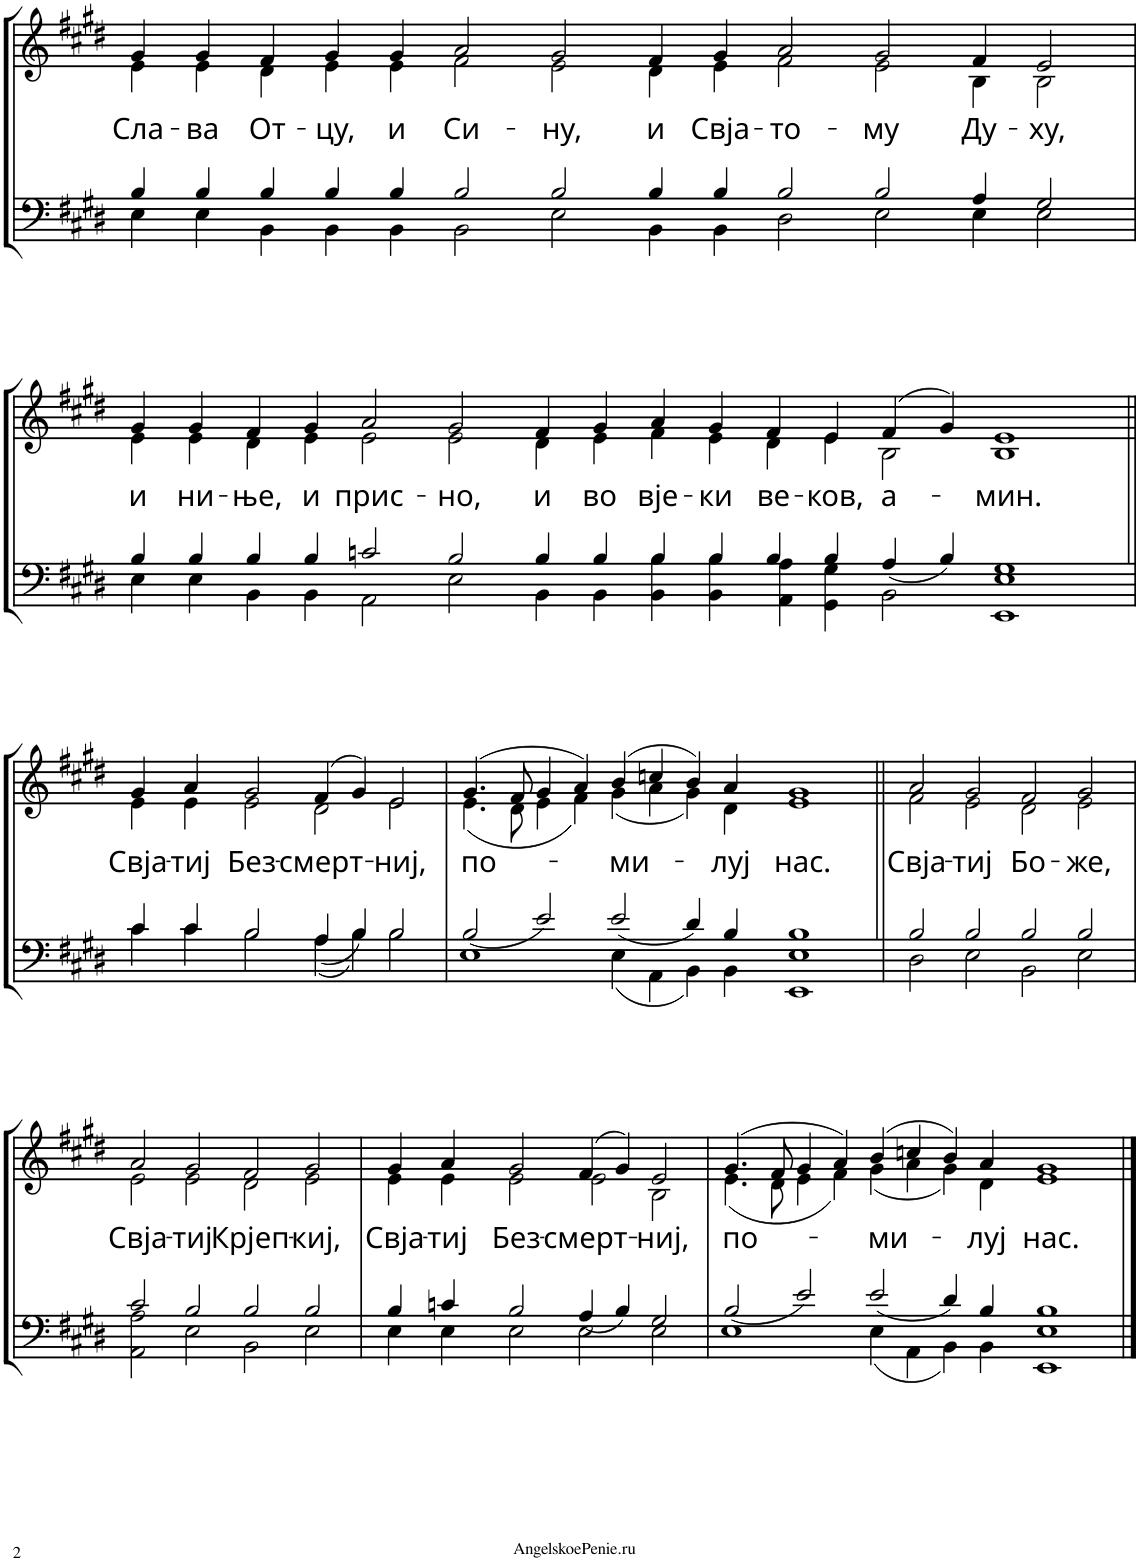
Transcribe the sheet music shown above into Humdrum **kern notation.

**kern	**kern	**text
*part1	*part1	*part1
*staff2	*staff1	*staff1
*I"Piano	*	*
*I'Pno.	*	*
!!LO:PB:g=z
*clefF4	*clefG2	*
*k[f#c#g#d#]	*k[f#c#g#d#]	*
*M4/2	*M4/2	*
=9	=9	=9
*^	*^	*
*	*^	*	*	*
!	!	!	!	!	!LO:LY:b
0ryy	4B/	4E\	4g#/	4e\	Сла-
!	!	!	!	!	!LO:LY:b
.	4B/	4E\	4g#/	4e\	-ва
!	!	!	!	!	!LO:LY:b
.	4B/	4BB\	4f#/	4d#\	От-
!	!	!	!	!	!LO:LY:b
.	4B/	4BB\	4g#/	4e\	-цу,
!	!	!	!	!	!LO:LY:b
.	4B/	4BB\	4g#/	4e\	и
!	!	!	!	!	!LO:LY:b
.	2B/	2BB\	2a/	2f#\	Си-
!	!	!	!	!	!LO:LY:b
.	[4B/	[4E\	[4g#/	[4e\	-ну,
1ryy	4ryy	4ryy	4ryy	4ryy	.
!	!	!	!	!	!LO:LY:b
.	4B/	4BB\	4f#/	4d#\	и
!	!	!	!	!	!LO:LY:b
.	4B/	4BB\	4g#/	4e\	Свjа-
!	!	!	!	!	!LO:LY:b
.	2B/	2D#\	2a/	2f#\	-то-
1.ryy	.	.	.	.	.
!	!	!	!	!	!LO:LY:b
.	2B/	2E\	2g#/	2e\	-му
!	!	!	!	!	!LO:LY:b
.	4A/	4E\	4f#/	4B\	Ду-
!	!	!	!	!	!LO:LY:b
.	2G#/	2E\	2e/	2B\	-ху,
!!LO:LB:g=z	!!
=10	=10	=10	=10	=10	=10
!	!	!	!	!	!LO:LY:b
0ryy	4B/	4E\	4g#/	4e\	и
.	4B/]	4E\]	4g#/]	4e\]	.
!	!	!	!	!	!LO:LY:b
.	4B/	4E\	4g#/	4e\	ни-
!	!	!	!	!	!LO:LY:b
.	4B/	4BB\	4f#/	4d#\	-ње,
!	!	!	!	!	!LO:LY:b
.	4B/	4BB\	4g#/	4e\	и
!	!	!	!	!	!LO:LY:b
.	2cn/	2AA\	2a/	2e\	прис-
!	!	!	!	!	!LO:LY:b
.	2B/	2E\	2g#/	2e\	-но,
1ryy	.	.	.	.	.
!	!	!	!	!	!LO:LY:b
.	4B/	4BB\	4f#/	4d#\	и
!	!	!	!	!	!LO:LY:b
.	4B/	4BB\	4g#/	4e\	во
!	!	!	!	!	!LO:LY:b
.	4B/	4BB\ 4B\	4a/	4f#\	вjе-
!	!	!	!	!	!LO:LY:b
1ryy	4B/	4BB\ 4B\	4g#/	4e\	-ки
!	!	!	!	!	!LO:LY:b
.	4B/	4AA\ 4A\	4f#/	4d#\	ве-
!	!	!	!	!	!LO:LY:b
.	4B/	4GG#\ 4G#\	4e/	4e\	-ков,
!	!	!	!	!	!LO:LY:b
.	4A/	2BB\	(4f#/	2B\	а-
1ryy	4B/	.	4g#/)	.	.
!	!	!	!	!	!LO:LY:b
.	1G#	1EE 1E	1e	1B	-мин.
4ryy	.	.	.	.	.
!!LO:LB:g=z	!!
=11||	=11||	=11||	=11||	=11||	=11||
!	!	!	!	!	!LO:LY:b
0ryy	4c#/	4c#\	4g#/	4e\	Свjа-
!	!	!	!	!	!LO:LY:b
.	4c#/	4c#\	4a/	4e\	-тиj
!	!	!	!	!	!LO:LY:b
.	2B/	2B\	2g#/	2e\	Без-
!	!	!	!	!	!LO:LY:b
.	4A/	4A\	(4f#/	2d#\	-смерт-
.	4B/	4B\	4g#/)	.	.
!	!	!	!	!	!LO:LY:b
.	2B/	2B\	2e/	2e\	-ниj,
=12	=12	=12	=12	=12	=12
!	!	!	!	!	!LO:LY:b
0ryy	2B/	1E	(4.g#/	(4.e\	по-
.	.	.	8f#/	8d#\	.
.	2e/	.	4g#/	4e\	.
.	.	.	4a/)	4f#\)	.
!	!	!	!	!	!LO:LY:b
.	2e/	4E\	(4b/	(4g#\	-ми-
.	.	4AA\	4ccn/	4a\	.
.	4d#/	4BB\	4b/)	4g#\)	.
!	!	!	!	!	!LO:LY:b
.	4B/	4BB\	4a/	4d#\	-луj
!	!	!	!	!	!LO:LY:b
1ryy	1B	1EE 1E	1g#	1e	нас.
=13||	=13||	=13||	=13||	=13||	=13||
!	!	!	!	!	!LO:LY:b
0ryy	2B/	2D#\	2a/	2f#\	Свjа-
!	!	!	!	!	!LO:LY:b
.	2B/	2E\	2g#/	2e\	-тиj
!	!	!	!	!	!LO:LY:b
.	2B/	2BB\	2f#/	2d#\	Бо-
!	!	!	!	!	!LO:LY:b
.	2B/	2E\	2g#/	2e\	-же,
!!LO:LB:g=z	!!
=14	=14	=14	=14	=14	=14
!	!	!	!	!	!LO:LY:b
0ryy	2c#/	2AA\ 2A\	2a/	2e\	Свjа-
!	!	!	!	!	!LO:LY:b
.	2B/	2E\	2g#/	2e\	-тиj
!	!	!	!	!	!LO:LY:b
.	2B/	2BB\	2f#/	2d#\	Крjеп-
!	!	!	!	!	!LO:LY:b
.	2B/	2E\	2g#/	2e\	-киj,
=15	=15	=15	=15	=15	=15
!	!	!	!	!	!LO:LY:b
0ryy	4B/	4E\	4g#/	4e\	Свjа-
!	!	!	!	!	!LO:LY:b
.	4cn/	4E\	4a/	4e\	тиj
!	!	!	!	!	!LO:LY:b
.	2B/	2E\	2g#/	2e\	Без-
!	!	!	!	!	!LO:LY:b
.	4A/	2E\	(4f#/	2e\	-смерт-
.	4B/	.	4g#/)	.	.
!	!	!	!	!	!LO:LY:b
.	2G#/	2E\	2e/	2B\	-ниj,
=16	=16	=16	=16	=16	=16
!	!	!	!	!	!LO:LY:b
0ryy	2B/	1E	(4.g#/	(4.e\	по-
.	.	.	8f#/	8d#\	.
.	2e/	.	4g#/	4e\	.
.	.	.	4a/)	4f#\)	.
!	!	!	!	!	!LO:LY:b
.	2e/	4E\	(4b/	(4g#\	-ми-
.	.	4AA\	4ccn/	4a\	.
.	4d#/	4BB\	4b/)	4g#\)	.
!	!	!	!	!	!LO:LY:b
.	4B/	4BB\	4a/	4d#\	-луj
!	!	!	!	!	!LO:LY:b
1ryy	1B	1EE 1E	1g#	1e	нас.
*v	*v	*v	*	*	*
*	*v	*v	*
==	==	==
*-	*-	*-
